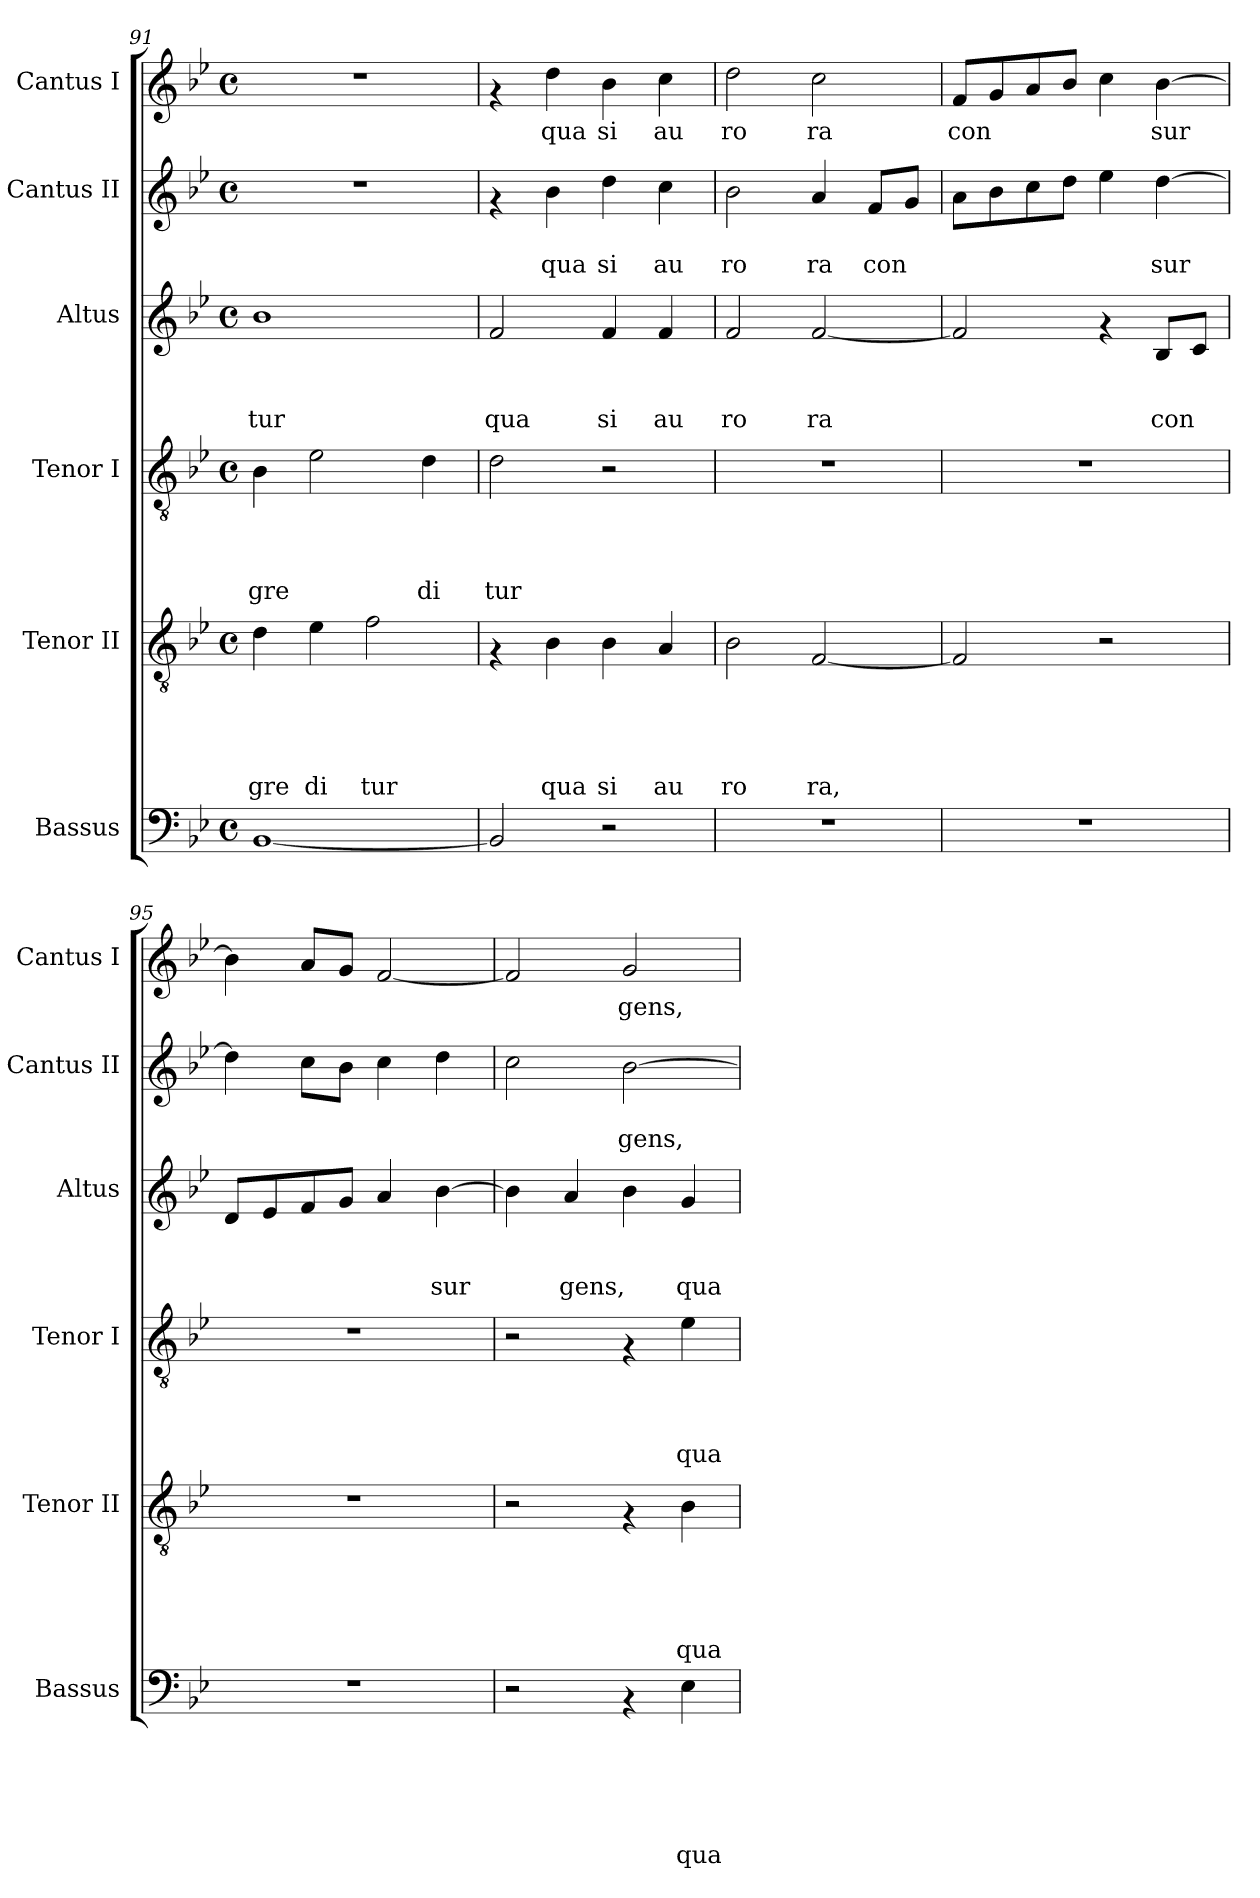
**kern	**text	**text	**text	**text	**text	**text	**kern	**text	**text	**text	**text	**text	**kern	**text	**text	**text	**text	**kern	**text	**text	**text	**kern	**text	**text	**kern	**text
*part6	*part6	*part6	*part6	*part6	*part6	*part6	*part5	*part5	*part5	*part5	*part5	*part5	*part4	*part4	*part4	*part4	*part4	*part3	*part3	*part3	*part3	*part2	*part2	*part2	*part1	*part1
*staff6	*staff6	*staff6	*staff6	*staff6	*staff6	*staff6	*staff5	*staff5	*staff5	*staff5	*staff5	*staff5	*staff4	*staff4	*staff4	*staff4	*staff4	*staff3	*staff3	*staff3	*staff3	*staff2	*staff2	*staff2	*staff1	*staff1
*I"Bassus	*	*	*	*	*	*	*I"Tenor II	*	*	*	*	*	*I"Tenor I	*	*	*	*	*I"Altus	*	*	*	*I"Cantus II	*	*	*I"Cantus I	*
*I'Bassus	*	*	*	*	*	*	*I'Tenor II	*	*	*	*	*	*I'Tenor I	*	*	*	*	*I'Altus	*	*	*	*I'Cantus II	*	*	*I'Cantus I	*
*clefF4	*	*	*	*	*	*	*clefGv2	*	*	*	*	*	*clefGv2	*	*	*	*	*clefG2	*	*	*	*clefG2	*	*	*clefG2	*
*k[b-e-]	*	*	*	*	*	*	*k[b-e-]	*	*	*	*	*	*k[b-e-]	*	*	*	*	*k[b-e-]	*	*	*	*k[b-e-]	*	*	*k[b-e-]	*
*B-:	*	*	*	*	*	*	*B-:	*	*	*	*	*	*B-:	*	*	*	*	*B-:	*	*	*	*B-:	*	*	*B-:	*
*M4/4	*	*	*	*	*	*	*M4/4	*	*	*	*	*	*M4/4	*	*	*	*	*M4/4	*	*	*	*M4/4	*	*	*M4/4	*
*met(c)	*	*	*	*	*	*	*met(c)	*	*	*	*	*	*met(c)	*	*	*	*	*met(c)	*	*	*	*met(c)	*	*	*met(c)	*
=91	=91	=91	=91	=91	=91	=91	=91	=91	=91	=91	=91	=91	=91	=91	=91	=91	=91	=91	=91	=91	=91	=91	=91	=91	=91	=91
!	!	!	!	!	!	!	!	!	!	!	!	!LO:LY:b	!	!	!	!	!LO:LY:b	!	!	!	!LO:LY:b	!	!	!	!	!
[<1BB-	.	.	.	.	.	.	4d\	.	.	.	.	gre	4B-\	.	.	.	gre	1b-	.	.	tur	1r	.	.	1r	.
!	!	!	!	!	!	!	!	!	!	!	!	!LO:LY:b	!	!	!	!	!	!	!	!	!	!	!	!	!	!
.	.	.	.	.	.	.	4e-\	.	.	.	.	di	2e-\	.	.	.	.	.	.	.	.	.	.	.	.	.
!	!	!	!	!	!	!	!	!	!	!	!	!LO:LY:b	!	!	!	!	!	!	!	!	!	!	!	!	!	!
.	.	.	.	.	.	.	2f\	.	.	.	.	tur	.	.	.	.	.	.	.	.	.	.	.	.	.	.
!	!	!	!	!	!	!	!	!	!	!	!	!	!	!	!	!	!LO:LY:b	!	!	!	!	!	!	!	!	!
.	.	.	.	.	.	.	.	.	.	.	.	.	4d\	.	.	.	di	.	.	.	.	.	.	.	.	.
=92	=92	=92	=92	=92	=92	=92	=92	=92	=92	=92	=92	=92	=92	=92	=92	=92	=92	=92	=92	=92	=92	=92	=92	=92	=92	=92
!	!	!	!	!	!	!	!	!	!	!	!	!	!	!	!	!	!LO:LY:b	!	!	!	!LO:LY:b	!	!	!	!	!
2BB-/]	.	.	.	.	.	.	4rF	.	.	.	.	.	2d\	.	.	.	tur	2f/	.	.	qua	4rf	.	.	4rf	.
!	!	!	!	!	!	!	!	!	!	!	!	!LO:LY:b	!	!	!	!	!	!	!	!	!	!	!	!LO:LY:b	!	!LO:LY:b
.	.	.	.	.	.	.	4B-\	.	.	.	.	qua	.	.	.	.	.	.	.	.	.	4b-\	.	qua	4dd\	qua
!	!	!	!	!	!	!	!	!	!	!	!	!LO:LY:b	!	!	!	!	!	!	!	!	!LO:LY:b	!	!	!LO:LY:b	!	!LO:LY:b
2r	.	.	.	.	.	.	4B-\	.	.	.	.	si	2r	.	.	.	.	4f/	.	.	si	4dd\	.	si	4b-\	si
!	!	!	!	!	!	!	!	!	!	!	!	!LO:LY:b	!	!	!	!	!	!	!	!	!LO:LY:b	!	!	!LO:LY:b	!	!LO:LY:b
.	.	.	.	.	.	.	4A/	.	.	.	.	au	.	.	.	.	.	4f/	.	.	au	4cc\	.	au	4cc\	au
=93	=93	=93	=93	=93	=93	=93	=93	=93	=93	=93	=93	=93	=93	=93	=93	=93	=93	=93	=93	=93	=93	=93	=93	=93	=93	=93
!	!	!	!	!	!	!	!	!	!	!	!	!LO:LY:b	!	!	!	!	!	!	!	!	!LO:LY:b	!	!	!LO:LY:b	!	!LO:LY:b
1r	.	.	.	.	.	.	2B-\	.	.	.	.	ro	1r	.	.	.	.	2f/	.	.	ro	2b-\	.	ro	2dd\	ro
!	!	!	!	!	!	!	!	!	!	!	!	!LO:LY:b	!	!	!	!	!	!	!	!	!LO:LY:b	!	!	!LO:LY:b	!	!LO:LY:b
.	.	.	.	.	.	.	[<2F/	.	.	.	.	ra,	.	.	.	.	.	[<2f/	.	.	ra	4a/	.	ra	2cc\	ra
!	!	!	!	!	!	!	!	!	!	!	!	!	!	!	!	!	!	!	!	!	!	!	!	!LO:LY:b	!	!
.	.	.	.	.	.	.	.	.	.	.	.	.	.	.	.	.	.	.	.	.	.	8f/L	.	con	.	.
.	.	.	.	.	.	.	.	.	.	.	.	.	.	.	.	.	.	.	.	.	.	8g/J	.	.	.	.
=94	=94	=94	=94	=94	=94	=94	=94	=94	=94	=94	=94	=94	=94	=94	=94	=94	=94	=94	=94	=94	=94	=94	=94	=94	=94	=94
!	!	!	!	!	!	!	!	!	!	!	!	!	!	!	!	!	!	!	!	!	!	!	!	!	!	!LO:LY:b
1r	.	.	.	.	.	.	2F/]	.	.	.	.	.	1r	.	.	.	.	2f/]	.	.	.	8a\L	.	.	8f/L	con
.	.	.	.	.	.	.	.	.	.	.	.	.	.	.	.	.	.	.	.	.	.	8b-\	.	.	8g/	.
.	.	.	.	.	.	.	.	.	.	.	.	.	.	.	.	.	.	.	.	.	.	8cc\	.	.	8a/	.
.	.	.	.	.	.	.	.	.	.	.	.	.	.	.	.	.	.	.	.	.	.	8dd\J	.	.	8b-/J	.
.	.	.	.	.	.	.	2r	.	.	.	.	.	.	.	.	.	.	4rf	.	.	.	4ee-\	.	.	4cc\	.
!	!	!	!	!	!	!	!	!	!	!	!	!	!	!	!	!	!	!	!	!	!LO:LY:b	!	!	!LO:LY:b	!	!LO:LY:b
.	.	.	.	.	.	.	.	.	.	.	.	.	.	.	.	.	.	8B-/L	.	.	con	[>4dd\	.	sur	[>4b-\	sur
.	.	.	.	.	.	.	.	.	.	.	.	.	.	.	.	.	.	8c/J	.	.	.	.	.	.	.	.
=95	=95	=95	=95	=95	=95	=95	=95	=95	=95	=95	=95	=95	=95	=95	=95	=95	=95	=95	=95	=95	=95	=95	=95	=95	=95	=95
1r	.	.	.	.	.	.	1r	.	.	.	.	.	1r	.	.	.	.	8d/L	.	.	.	4dd\]	.	.	4b-\]	.
.	.	.	.	.	.	.	.	.	.	.	.	.	.	.	.	.	.	8e-/	.	.	.	.	.	.	.	.
.	.	.	.	.	.	.	.	.	.	.	.	.	.	.	.	.	.	8f/	.	.	.	8cc\L	.	.	8a/L	.
.	.	.	.	.	.	.	.	.	.	.	.	.	.	.	.	.	.	8g/J	.	.	.	8b-\J	.	.	8g/J	.
.	.	.	.	.	.	.	.	.	.	.	.	.	.	.	.	.	.	4a/	.	.	.	4cc\	.	.	[<2f/	.
!	!	!	!	!	!	!	!	!	!	!	!	!	!	!	!	!	!	!	!	!	!LO:LY:b	!	!	!	!	!
.	.	.	.	.	.	.	.	.	.	.	.	.	.	.	.	.	.	[<4b-\	.	.	sur	4dd\	.	.	.	.
!!LO:LB:g=z
=96	=96	=96	=96	=96	=96	=96	=96	=96	=96	=96	=96	=96	=96	=96	=96	=96	=96	=96	=96	=96	=96	=96	=96	=96	=96	=96
2r	.	.	.	.	.	.	2r	.	.	.	.	.	2r	.	.	.	.	4b-\]	.	.	.	2cc\	.	.	2f/]	.
!	!	!	!	!	!	!	!	!	!	!	!	!	!	!	!	!	!	!	!	!	!LO:LY:b	!	!	!	!	!
.	.	.	.	.	.	.	.	.	.	.	.	.	.	.	.	.	.	4a/	.	.	gens,	.	.	.	.	.
!	!	!	!	!	!	!	!	!	!	!	!	!	!	!	!	!	!	!	!	!	!	!	!	!LO:LY:b	!	!LO:LY:b
4rAA	.	.	.	.	.	.	4rF	.	.	.	.	.	4rF	.	.	.	.	4b-\	.	.	.	[>2b-\	.	gens,	2g/	gens,
!	!	!	!	!	!	!LO:LY:b	!	!	!	!	!	!LO:LY:b	!	!	!	!	!LO:LY:b	!	!	!	!LO:LY:b	!	!	!	!	!
4E-\	.	.	.	.	.	qua	4B-\	.	.	.	.	qua	4e-\	.	.	.	qua	4g/	.	.	qua-	.	.	.	.	.
=	=	=	=	=	=	=	=	=	=	=	=	=	=	=	=	=	=	=	=	=	=	=	=	=	=	=
*-	*-	*-	*-	*-	*-	*-	*-	*-	*-	*-	*-	*-	*-	*-	*-	*-	*-	*-	*-	*-	*-	*-	*-	*-	*-	*-
